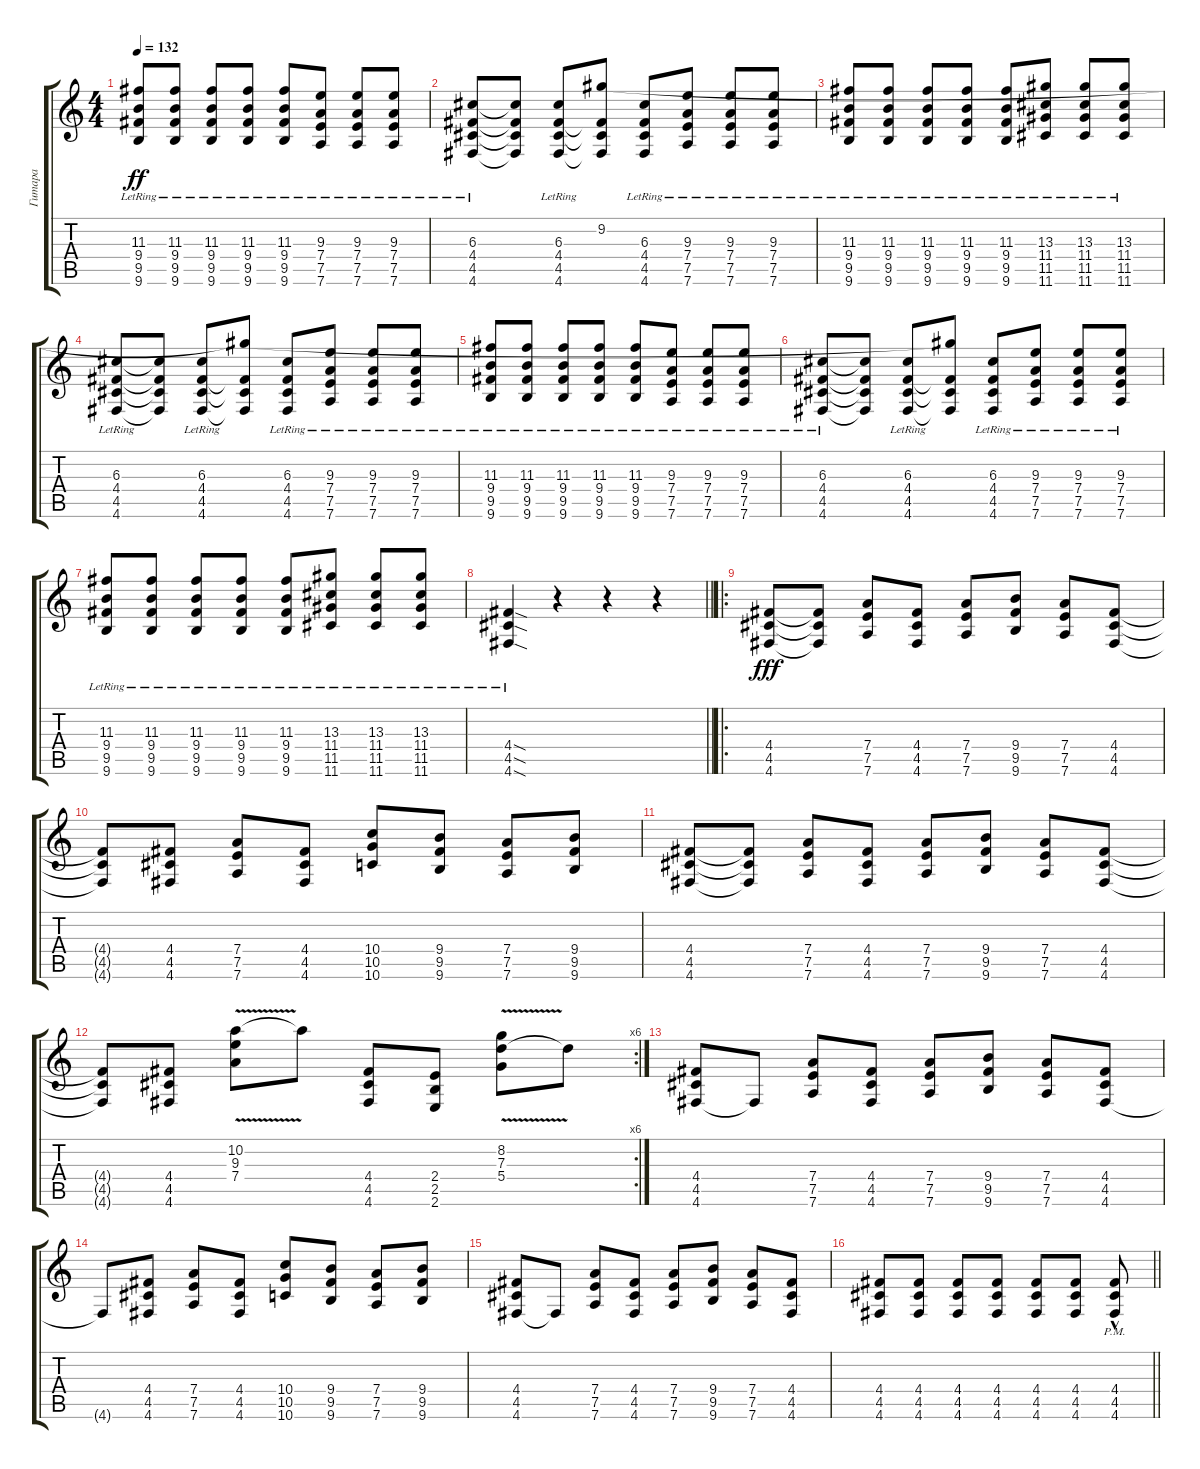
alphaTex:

\track ("Гитара" "Гитара") {instrument distortionguitar}
\staff {score tabs}
\tuning (E4 B3 G3 D3 A2 D2) {hide}
\ts (4 4)
\tempo 132
\clef g2
\ks c
(11.3{lr} 9.4{lr} 9.5{lr} 9.6{lr}).8{dy ff} (11.3{lr} 9.4{lr} 9.5{lr} 9.6{lr}).8 (11.3{lr} 9.4{lr} 9.5{lr} 9.6{lr}).8 (11.3{lr} 9.4{lr} 9.5{lr} 9.6{lr}).8 (11.3{lr} 9.4{lr} 9.5{lr} 9.6{lr}).8 (9.3{lr} 7.4{lr} 7.5{lr} 7.6{lr}).8 (9.3{lr} 7.4{lr} 7.5{lr} 7.6{lr}).8 (9.3{lr} 7.4{lr} 7.5{lr} 7.6{lr}).8 |
(6.3{lr} 4.4{lr} 4.5{lr} 4.6{lr}).8 (6.3{t} 4.4{t} 4.5{t} 4.6{t}).8 (6.3{lr} 4.4{lr} 4.5{lr} 4.6{lr}).8 (9.2{t} 4.4{t} 4.5{t} 4.6{t}).8 (6.3{lr} 4.4{lr} 4.5{lr} 4.6{lr}).8 (9.3{lr} 7.4{lr} 7.5{lr} 7.6{lr}).8 (9.3{lr} 7.4{lr} 7.5{lr} 7.6{lr}).8 (9.3{lr} 7.4{lr} 7.5{lr} 7.6{lr}).8 |
(11.3{lr} 9.4{lr} 9.5{lr} 9.6{lr}).8 (11.3{lr} 9.4{lr} 9.5{lr} 9.6{lr}).8 (11.3{lr} 9.4{lr} 9.5{lr} 9.6{lr}).8 (11.3{lr} 9.4{lr} 9.5{lr} 9.6{lr}).8 (11.3{lr} 9.4{lr} 9.5{lr} 9.6{lr}).8 (13.3{lr} 11.4{lr} 11.5{lr} 11.6{lr}).8 (13.3{lr} 11.4{lr} 11.5{lr} 11.6{lr}).8 (13.3{lr} 11.4{lr} 11.5{lr} 11.6{lr}).8 |
(6.3{lr} 4.4{lr} 4.5{lr} 4.6{lr}).8 (6.3{t} 4.4{t} 4.5{t} 4.6{t}).8 (6.3{lr} 4.4{lr} 4.5{lr} 4.6{lr}).8 (9.2{t} 4.4{t} 4.5{t} 4.6{t}).8 (6.3{lr} 4.4{lr} 4.5{lr} 4.6{lr}).8 (9.3{lr} 7.4{lr} 7.5{lr} 7.6{lr}).8 (9.3{lr} 7.4{lr} 7.5{lr} 7.6{lr}).8 (9.3{lr} 7.4{lr} 7.5{lr} 7.6{lr}).8 |
(11.3{lr} 9.4{lr} 9.5{lr} 9.6{lr}).8 (11.3{lr} 9.4{lr} 9.5{lr} 9.6{lr}).8 (11.3{lr} 9.4{lr} 9.5{lr} 9.6{lr}).8 (11.3{lr} 9.4{lr} 9.5{lr} 9.6{lr}).8 (11.3{lr} 9.4{lr} 9.5{lr} 9.6{lr}).8 (9.3{lr} 7.4{lr} 7.5{lr} 7.6{lr}).8 (9.3{lr} 7.4{lr} 7.5{lr} 7.6{lr}).8 (9.3{lr} 7.4{lr} 7.5{lr} 7.6{lr}).8 |
(6.3{lr} 4.4{lr} 4.5{lr} 4.6{lr}).8 (6.3{t} 4.4{t} 4.5{t} 4.6{t}).8 (6.3{lr} 4.4{lr} 4.5{lr} 4.6{lr}).8 (9.2{t} 4.4{t} 4.5{t} 4.6{t}).8 (6.3{lr} 4.4{lr} 4.5{lr} 4.6{lr}).8 (9.3{lr} 7.4{lr} 7.5{lr} 7.6{lr}).8 (9.3{lr} 7.4{lr} 7.5{lr} 7.6{lr}).8 (9.3{lr} 7.4{lr} 7.5{lr} 7.6{lr}).8 |
(11.3{lr} 9.4{lr} 9.5{lr} 9.6{lr}).8 (11.3{lr} 9.4{lr} 9.5{lr} 9.6{lr}).8 (11.3{lr} 9.4{lr} 9.5{lr} 9.6{lr}).8 (11.3{lr} 9.4{lr} 9.5{lr} 9.6{lr}).8 (11.3{lr} 9.4{lr} 9.5{lr} 9.6{lr}).8 (13.3{lr} 11.4{lr} 11.5{lr} 11.6{lr}).8 (13.3{lr} 11.4{lr} 11.5{lr} 11.6{lr}).8 (13.3{lr} 11.4{lr} 11.5{lr} 11.6{lr}).8 |
\barLineRight lightlight
(4.4{sod lr} 4.5{sod lr} 4.6{sod lr}).4 r.4 r.4 r.4 |
\ro
(4.4 4.5 4.6).8{dy fff} (4.4{t} 4.5{t} 4.6{t}).8 (7.4 7.5 7.6).8 (4.4 4.5 4.6).8 (7.4 7.5 7.6).8 (9.4 9.5 9.6).8 (7.4 7.5 7.6).8 (4.4 4.5 4.6).8 |
(4.4{t} 4.5{t} 4.6{t}).8 (4.4 4.5 4.6).8 (7.4 7.5 7.6).8 (4.4 4.5 4.6).8 (10.4 10.5 10.6).8 (9.4 9.5 9.6).8 (7.4 7.5 7.6).8 (9.4 9.5 9.6).8 |
(4.4 4.5 4.6).8 (4.4{t} 4.5{t} 4.6{t}).8 (7.4 7.5 7.6).8 (4.4 4.5 4.6).8 (7.4 7.5 7.6).8 (9.4 9.5 9.6).8 (7.4 7.5 7.6).8 (4.4 4.5 4.6).8 |
\rc 6
(4.4{t} 4.5{t} 4.6{t}).8 (4.4 4.5 4.6).8 (10.2 9.3 7.4{v}).8 10.2{t}.8 (4.4 4.5 4.6).8 (2.4 2.5 2.6).8 (8.2 7.3 5.4{v}).8 7.3{t}.8 |
(4.4 4.5 4.6).8 4.6{t}.8 (7.4 7.5 7.6).8 (4.4 4.5 4.6).8 (7.4 7.5 7.6).8 (9.4 9.5 9.6).8 (7.4 7.5 7.6).8 (4.4 4.5 4.6).8 |
4.6{t}.8 (4.4 4.5 4.6).8 (7.4 7.5 7.6).8 (4.4 4.5 4.6).8 (10.4 10.5 10.6).8 (9.4 9.5 9.6).8 (7.4 7.5 7.6).8 (9.4 9.5 9.6).8 |
(4.4 4.5 4.6).8 4.6{t}.8 (7.4 7.5 7.6).8 (4.4 4.5 4.6).8 (7.4 7.5 7.6).8 (9.4 9.5 9.6).8 (7.4 7.5 7.6).8 (4.4 4.5 4.6).8 |
\barLineRight lightlight
(4.4 4.5 4.6).8 (4.4 4.5 4.6).8 (4.4 4.5 4.6).8 (4.4 4.5 4.6).8 (4.4 4.5 4.6).8 (4.4 4.5 4.6).8 (4.4{hac pm} 4.5{hac pm} 4.6{hac pm}).8
